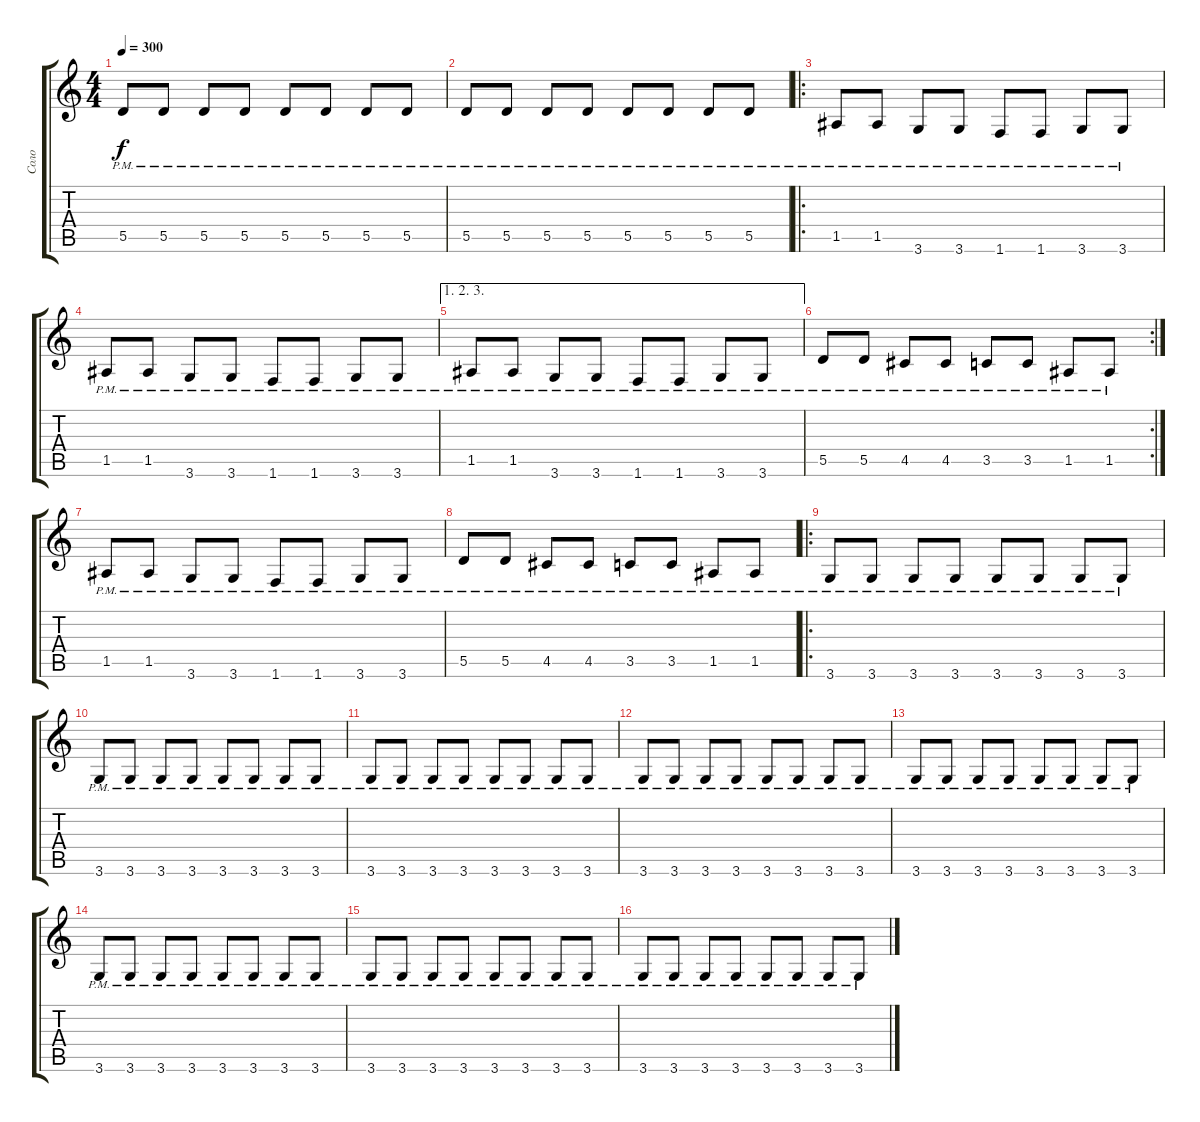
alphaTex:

\track ("Соло" "Соло") {instrument distortionguitar}
\staff {score tabs}
\tuning (E4 B3 G3 D3 A2 E2) {hide}
\ts (4 4)
\tempo 300
\clef g2
\ks c
5.5{pm}.8{dy f} 5.5{pm}.8 5.5{pm}.8 5.5{pm}.8 5.5{pm}.8 5.5{pm}.8 5.5{pm}.8 5.5{pm}.8 |
5.5{pm}.8 5.5{pm}.8 5.5{pm}.8 5.5{pm}.8 5.5{pm}.8 5.5{pm}.8 5.5{pm}.8 5.5{pm}.8 |
\ro
1.5{pm}.8 1.5{pm}.8 3.6{pm}.8 3.6{pm}.8 1.6{pm}.8 1.6{pm}.8 3.6{pm}.8 3.6{pm}.8 |
1.5{pm}.8 1.5{pm}.8 3.6{pm}.8 3.6{pm}.8 1.6{pm}.8 1.6{pm}.8 3.6{pm}.8 3.6{pm}.8 |
\ae (1 2 3)
1.5{pm}.8 1.5{pm}.8 3.6{pm}.8 3.6{pm}.8 1.6{pm}.8 1.6{pm}.8 3.6{pm}.8 3.6{pm}.8 |
\rc 2
5.5{pm}.8 5.5{pm}.8 4.5{pm}.8 4.5{pm}.8 3.5{pm}.8 3.5{pm}.8 1.5{pm}.8 1.5{pm}.8 |
1.5{pm}.8 1.5{pm}.8 3.6{pm}.8 3.6{pm}.8 1.6{pm}.8 1.6{pm}.8 3.6{pm}.8 3.6{pm}.8 |
5.5{pm}.8 5.5{pm}.8 4.5{pm}.8 4.5{pm}.8 3.5{pm}.8 3.5{pm}.8 1.5{pm}.8 1.5{pm}.8 |
\ro
3.6{pm}.8 3.6{pm}.8 3.6{pm}.8 3.6{pm}.8 3.6{pm}.8 3.6{pm}.8 3.6{pm}.8 3.6{pm}.8 |
3.6{pm}.8 3.6{pm}.8 3.6{pm}.8 3.6{pm}.8 3.6{pm}.8 3.6{pm}.8 3.6{pm}.8 3.6{pm}.8 |
3.6{pm}.8 3.6{pm}.8 3.6{pm}.8 3.6{pm}.8 3.6{pm}.8 3.6{pm}.8 3.6{pm}.8 3.6{pm}.8 |
3.6{pm}.8 3.6{pm}.8 3.6{pm}.8 3.6{pm}.8 3.6{pm}.8 3.6{pm}.8 3.6{pm}.8 3.6{pm}.8 |
3.6{pm}.8 3.6{pm}.8 3.6{pm}.8 3.6{pm}.8 3.6{pm}.8 3.6{pm}.8 3.6{pm}.8 3.6{pm}.8 |
3.6{pm}.8 3.6{pm}.8 3.6{pm}.8 3.6{pm}.8 3.6{pm}.8 3.6{pm}.8 3.6{pm}.8 3.6{pm}.8 |
3.6{pm}.8 3.6{pm}.8 3.6{pm}.8 3.6{pm}.8 3.6{pm}.8 3.6{pm}.8 3.6{pm}.8 3.6{pm}.8 |
3.6{pm}.8 3.6{pm}.8 3.6{pm}.8 3.6{pm}.8 3.6{pm}.8 3.6{pm}.8 3.6{pm}.8 3.6{pm}.8
